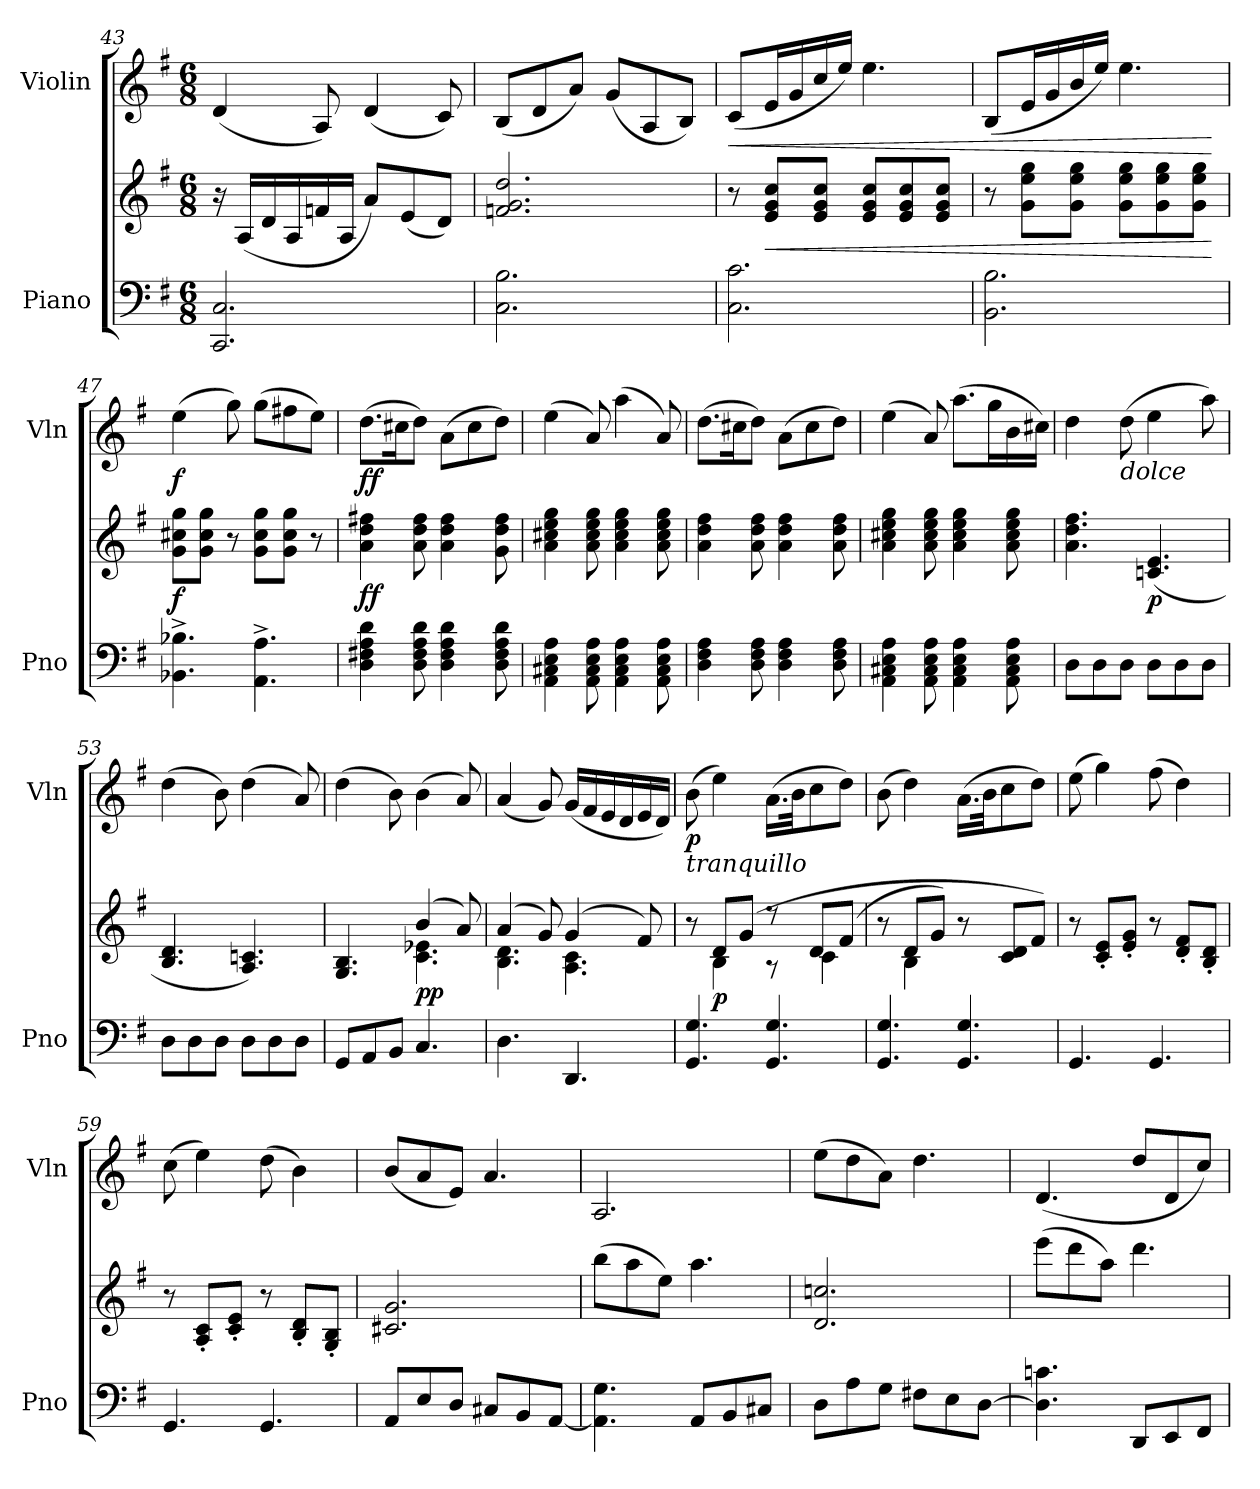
**kern	**kern	**dynam	**kern	**dynam
*part2	*part2	*part2	*part1	*part1
*staff3	*staff2	*staff2/3	*staff1	*staff1
*I"Piano	*	*	*I"Violin	*
*I'Pno	*	*	*I'Vln	*
*clefF4	*clefG2	*	*clefG2	*
*k[f#]	*k[f#]	*	*k[f#]	*
*M6/8	*M6/8	*	*M6/8	*
=43	=43	=43	=43	=43
2.CC/ 2.C/	16r	.	(<4d/	.
.	(<16A/LL	.	.	.
.	16d/	.	.	.
.	16A/	.	.	.
.	16fn/	.	8A/)	.
.	16A/JJ	.	.	.
.	8a/L)	.	(<4d/	.
.	(<8e/	.	.	.
.	8d/J)	.	8c/)	.
!!LO:LB:g=z
=44	=44	=44	=44	=44
2.C\ 2.B\	2.fn/ 2.g/ 2.dd/	.	(<8B/L	.
.	.	.	8d/	.
.	.	.	8a/J)	.
.	.	.	(<8g/L	.
.	.	.	8A/	.
.	.	.	8B/J)	.
=45	=45	=45	=45	=45
!	!	!	!	!LO:HP:b
2.C\ 2.c\	8r	.	(<8c/L	<
!	!	!LO:HP:b	!	!
.	8e/ 8g/ 8cc/L	<	16e/L	.
.	.	.	16g/	.
.	8e/ 8g/ 8cc/J	.	16cc/	.
.	.	.	16ee/JJ)	.
.	8e/ 8g/ 8cc/L	.	4.ee\	.
.	8e/ 8g/ 8cc/	.	.	.
.	8e/ 8g/ 8cc/J	.	.	.
=46	=46	=46	=46	=46
2.BB\ 2.B\	8r	.	(<8B/L	.
.	8g\ 8ee\ 8gg\L	.	16e/L	.
.	.	.	16g/	.
.	8g\ 8ee\ 8gg\J	.	16b/	.
.	.	.	16ee/JJ)	.
.	8g\ 8ee\ 8gg\L	.	4.ee\	.
.	8g\ 8ee\ 8gg\	.	.	.
.	8g\ 8ee\ 8gg\J	.	.	.
.	.	[	.	[
=47	=47	=47	=47	=47
!	!	!LO:DY:b	!	!LO:DY:b
4.BB-X\^ 4.B-X\^	8g\ 8cc#X\ 8gg\L	f	(>4ee\	f
.	8g\ 8cc#\ 8gg\J	.	.	.
.	8r	.	8gg\)	.
4.AA\^ 4.A\^	8g\ 8cc#\ 8gg\L	.	(>8gg\L	.
.	8g\ 8cc#\ 8gg\J	.	8ff#X\	.
.	8r	.	8ee\J)	.
=48	=48	=48	=48	=48
!	!	!LO:DY:b	!	!LO:DY:b
4D\ 4F#X\ 4A\ 4d\	4a\ 4dd\ 4ff#X\	ff	(>8.dd\L	ff
.	.	.	16cc#X\K	.
8D\ 8F#\ 8A\ 8d\	8a\ 8dd\ 8ff#\	.	8dd\J)	.
4D\ 4F#\ 4A\ 4d\	4a\ 4dd\ 4ff#\	.	(>8a\L	.
.	.	.	8cc#\	.
8D\ 8F#\ 8A\ 8d\	8g\ 8dd\ 8ff#\	.	8dd\J)	.
!!LO:PB:g=z
=49	=49	=49	=49	=49
4AA\ 4C#X\ 4E\ 4A\	4a\ 4cc#X\ 4ee\ 4gg\	.	(>4ee\	.
8AA\ 8C#\ 8E\ 8A\	8a\ 8cc#\ 8ee\ 8gg\	.	8a/)	.
4AA\ 4C#\ 4E\ 4A\	4a\ 4cc#\ 4ee\ 4gg\	.	(>4aa\	.
8AA\ 8C#\ 8E\ 8A\	8a\ 8cc#\ 8ee\ 8gg\	.	8a/)	.
=50	=50	=50	=50	=50
4D\ 4F#\ 4A\	4a\ 4dd\ 4ff#\	.	(>8.dd\L	.
.	.	.	16cc#X\K	.
8D\ 8F#\ 8A\	8a\ 8dd\ 8ff#\	.	8dd\J)	.
4D\ 4F#\ 4A\	4a\ 4dd\ 4ff#\	.	(>8a\L	.
.	.	.	8cc#\	.
8D\ 8F#\ 8A\	8a\ 8dd\ 8ff#\	.	8dd\J)	.
=51	=51	=51	=51	=51
4AA\ 4C#X\ 4E\ 4A\	4a\ 4cc#X\ 4ee\ 4gg\	.	(>4ee\	.
8AA\ 8C#\ 8E\ 8A\	8a\ 8cc#\ 8ee\ 8gg\	.	8a/)	.
4AA\ 4C#\ 4E\ 4A\	4a\ 4cc#\ 4ee\ 4gg\	.	(>8.aa\L	.
.	.	.	16gg\L	.
8AA\ 8C#\ 8E\ 8A\	8a\ 8cc#\ 8ee\ 8gg\	.	16b\	.
.	.	.	16cc#X\JJ)	.
=52	=52	=52	=52	=52
8D\L	4.a\ 4.dd\ 4.ff#\	.	4dd\	.
8D\	.	.	.	.
!	!	!	!LO:TX:b:i:t=dolce	!
8D\J	.	.	(>8dd\	.
!	!	!LO:DY:b	!	!
8D\L	(<4.cn/ 4.e/	p	4ee\	.
8D\	.	.	.	.
8D\J	.	.	8aa\)	.
=53	=53	=53	=53	=53
8D\L	4.B/ 4.d/	.	(>4dd\	.
8D\	.	.	.	.
8D\J	.	.	8b\)	.
8D\L	4.A/ 4.cn/)	.	(>4dd\	.
8D\	.	.	.	.
8D\J	.	.	8a/)	.
!!LO:LB:g=z
=54	=54	=54	=54	=54
*	*^	*	*	*
8GG/L	4.G/ 4.B/	4.ryy	.	(>4dd\	.
8AA/	.	.	.	.	.
8BB/J	.	.	.	8b\)	.
!	!	!	!LO:DY:b	!	!
4.C/	(>4b/	4.c\ 4.e-X\	pp	(>4b\	.
.	8a/)	.	.	8a/)	.
!!LO:LB:g=z
=55	=55	=55	=55	=55	=55
4.D\	(>4a/	4.B\ 4.d\	.	(<4a/	.
.	8g/)	.	.	8g/)	.
4.DD/	(>4g/	4.A\ 4.c\	.	(<16g/LL	.
.	.	.	.	16f#/	.
.	.	.	.	16e/	.
.	.	.	.	16d/	.
.	8f#/)	.	.	16e/	.
.	.	.	.	16d/JJ)	.
=56	=56	=56	=56	=56	=56
!	!	!	!	!LO:TX:b:i:t=tranquillo	!
!	!	!	!	!	!LO:DY:b
4.GG/ 4.G/	8r	8ryy	.	(>8b\	p
!	!	!	!LO:DY:b	!	!
.	8d/L	(4B\	p	4ee\)	.
.	(8g/J	.	.	.	.
4.GG/ 4.G/	8r	8r	.	(>16.a\LL	.
.	.	.	.	32b\JK	.
.	8d/L	(<4c\	.	8cc\	.
.	(8f#/J	.	.	8dd\J)	.
=57	=57	=57	=57	=57	=57
4.GG/ 4.G/	8r	8ryy	.	(>8b\	.
.	8d/L	(<4B\	.	4dd\)	.
.	8g/J)	.	.	.	.
4.GG/ 4.G/	8r	8ryy	.	(>16.a\LL	.
.	.	.	.	32b\JK	.
.	8c/ 8d/L	4ryy	.	8cc\	.
.	8f#/J)	.	.	8dd\J)	.
*	*v	*v	*	*	*
=58	=58	=58	=58	=58
4.GG/	8r	.	(>8ee\	.
.	8c/' 8e/'L	.	4gg\)	.
.	8e/' 8g/'J	.	.	.
4.GG/	8r	.	(>8ff#\	.
.	8d/' 8f#/'L	.	4dd\)	.
.	8B/' 8d/'J	.	.	.
=59	=59	=59	=59	=59
4.GG/	8r	.	(>8cc\	.
.	8A/' 8c/'L	.	4ee\)	.
.	8c/' 8e/'J	.	.	.
4.GG/	8r	.	(>8dd\	.
.	8B/' 8d/'L	.	4b\)	.
.	8G/' 8B/'J	.	.	.
!!LO:LB:g=z
=60	=60	=60	=60	=60
8AA/L	2.c#X/ 2.g/	.	(<8b/L	.
8E/	.	.	8a/	.
8D/J	.	.	8e/J)	.
8C#X/L	.	.	4.a/	.
8BB/	.	.	.	.
[8AA/J)	.	.	.	.
=61	=61	=61	=61	=61
4.AA\] 4.G\	(>8bb\L	.	2.A/	.
.	8aa\	.	.	.
.	8ee\J)	.	.	.
8AA/L	4.aa\	.	.	.
8BB/	.	.	.	.
8C#X/J	.	.	.	.
=62	=62	=62	=62	=62
8D\L	2.d/ 2.ccn/	.	(>8ee\L	.
8A\	.	.	8dd\	.
8G\J	.	.	8a\J)	.
8F#X\L	.	.	4.dd\	.
8E\	.	.	.	.
[8D\J	.	.	.	.
=63	=63	=63	=63	=63
4.D\] 4.cn\	(>8eee\L	.	(<4.d/	.
.	8ddd\	.	.	.
.	8aa\J)	.	.	.
8DD/L	4.ddd\	.	8dd/L	.
8EE/	.	.	8d/	.
8FF#/J	.	.	8cc/J)	.
=	=	=	=	=
*-	*-	*-	*-	*-
